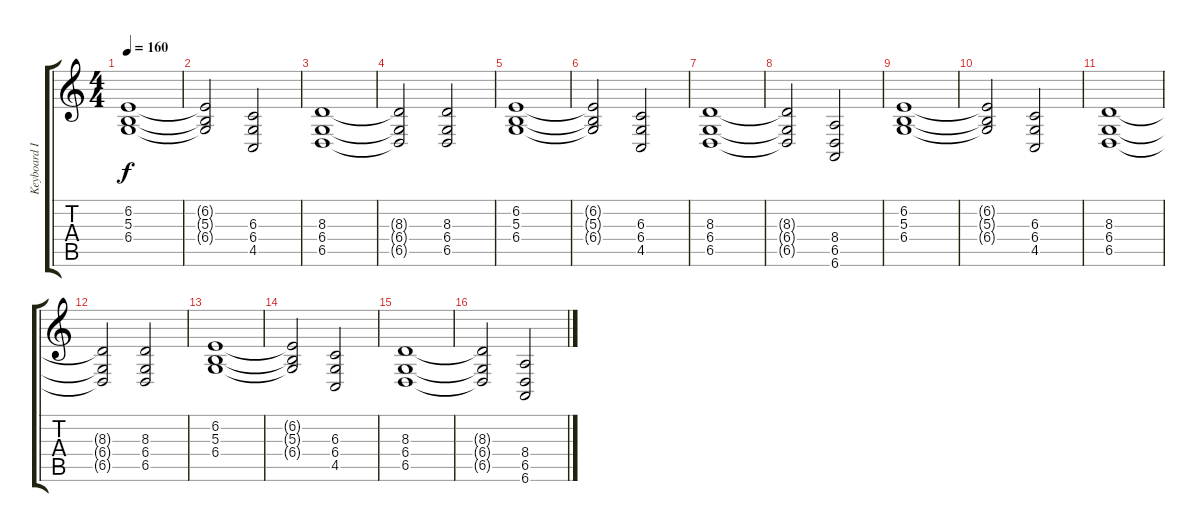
\track ("Keyboard II" "Keyboard I") {instrument stringensemble1}
\staff {score tabs}
\tuning (Eb4 Bb3 Gb3 Db3 Ab2 Eb2) {hide}
\ts (4 4)
\tempo 160
\clef g2
\ks c
(6.2 5.3 6.4).1{dy f} |
(6.2{t} 5.3{t} 6.4{t}).2 (6.3 6.4 4.5).2 |
(8.3 6.4 6.5).1 |
(8.3{t} 6.4{t} 6.5{t}).2 (8.3 6.4 6.5).2 |
(6.2 5.3 6.4).1 |
(6.2{t} 5.3{t} 6.4{t}).2 (6.3 6.4 4.5).2 |
(8.3 6.4 6.5).1 |
(8.3{t} 6.4{t} 6.5{t}).2 (8.4 6.5 6.6).2 |
(6.2 5.3 6.4).1 |
(6.2{t} 5.3{t} 6.4{t}).2 (6.3 6.4 4.5).2 |
(8.3 6.4 6.5).1 |
(8.3{t} 6.4{t} 6.5{t}).2 (8.3 6.4 6.5).2 |
(6.2 5.3 6.4).1 |
(6.2{t} 5.3{t} 6.4{t}).2 (6.3 6.4 4.5).2 |
(8.3 6.4 6.5).1 |
(8.3{t} 6.4{t} 6.5{t}).2 (8.4 6.5 6.6).2
